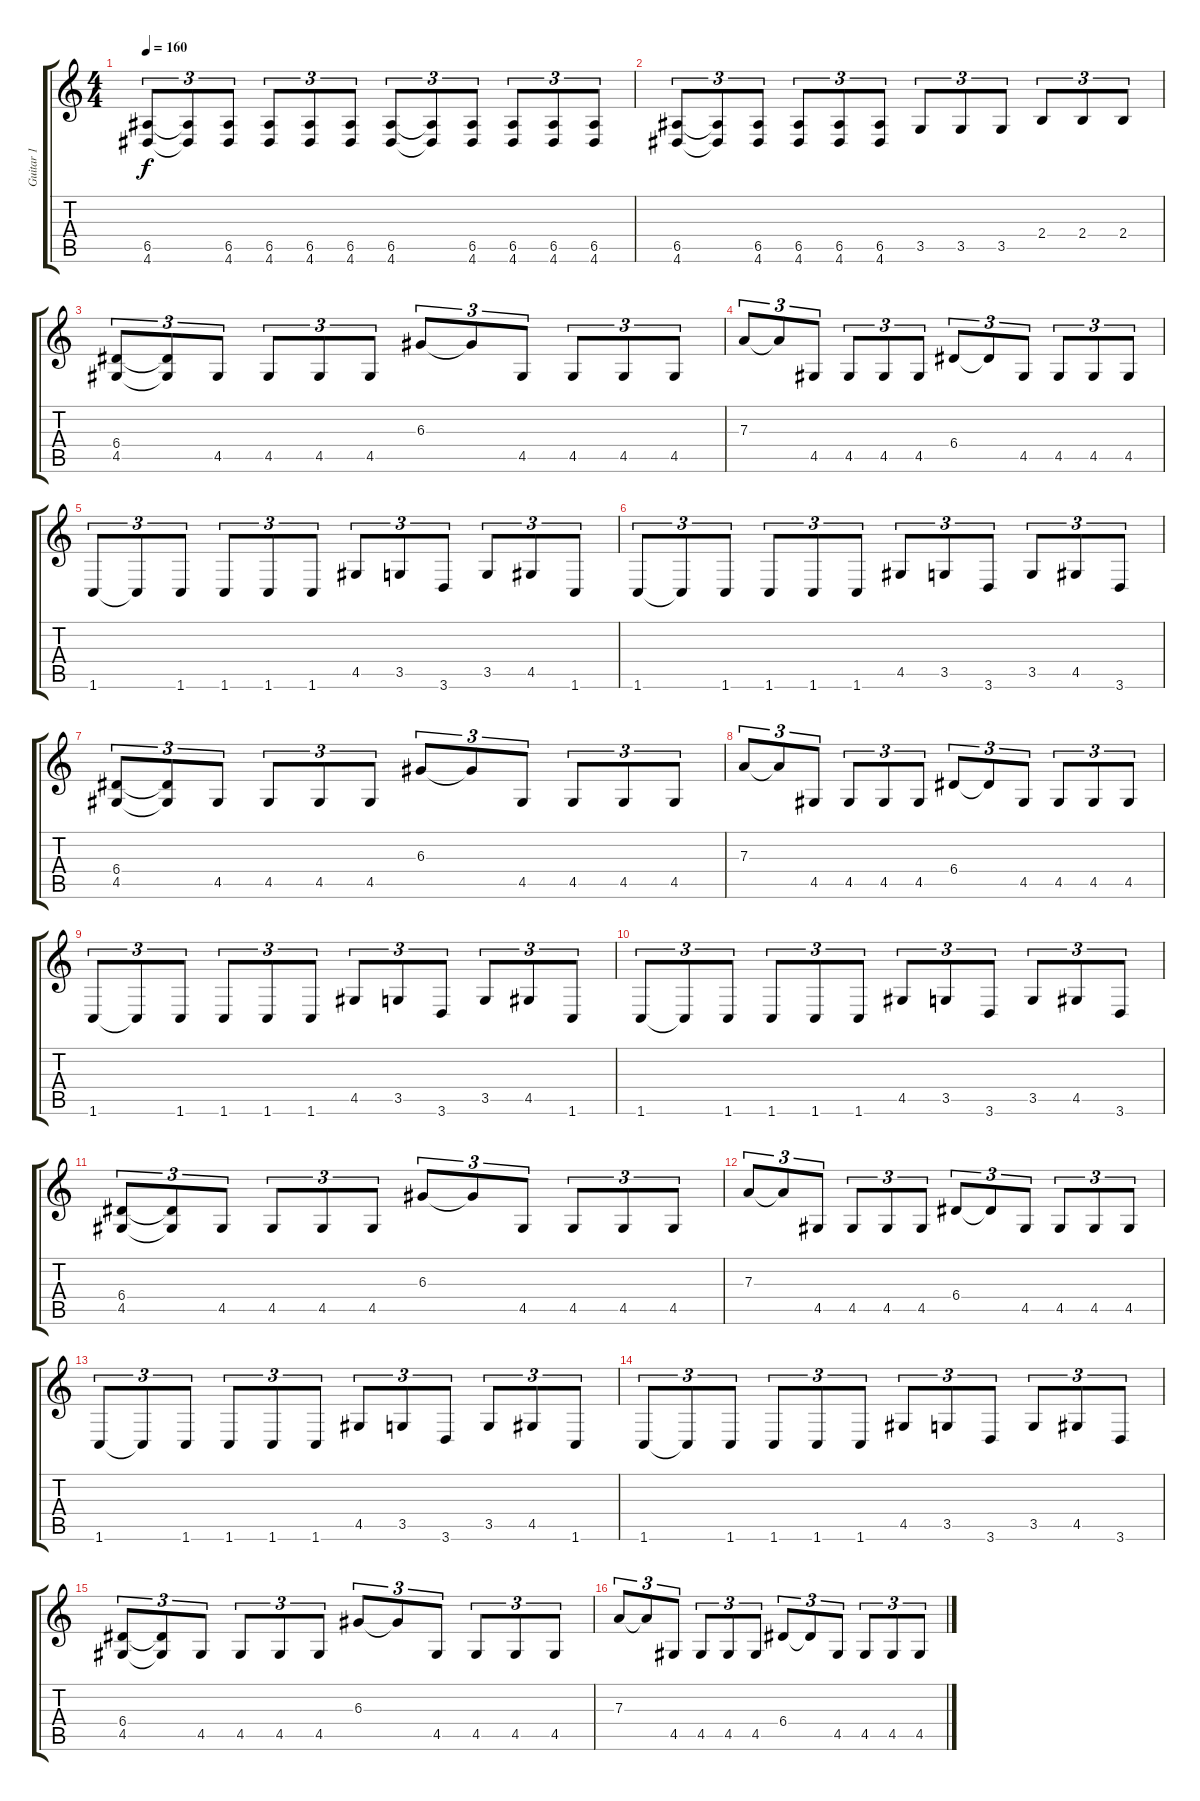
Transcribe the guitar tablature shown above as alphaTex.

\track ("Guitar 1" "Guitar 1") {instrument distortionguitar}
\staff {score tabs}
\tuning (B3 Gb3 D3 A2 E2 B1) {hide}
\ts (4 4)
\tempo 160
\clef g2
\ks c
(6.5 4.6).8{tu (3 2) dy f} (6.5{t} 4.6{t}).8{tu (3 2)} (6.5 4.6).8{tu (3 2)} (6.5 4.6).8{tu (3 2)} (6.5 4.6).8{tu (3 2)} (6.5 4.6).8{tu (3 2)} (6.5 4.6).8{tu (3 2)} (6.5{t} 4.6{t}).8{tu (3 2)} (6.5 4.6).8{tu (3 2)} (6.5 4.6).8{tu (3 2)} (6.5 4.6).8{tu (3 2)} (6.5 4.6).8{tu (3 2)} |
(6.5 4.6).8{tu (3 2)} (6.5{t} 4.6{t}).8{tu (3 2)} (6.5 4.6).8{tu (3 2)} (6.5 4.6).8{tu (3 2)} (6.5 4.6).8{tu (3 2)} (6.5 4.6).8{tu (3 2)} 3.5.8{tu (3 2)} 3.5.8{tu (3 2)} 3.5.8{tu (3 2)} 2.4.8{tu (3 2)} 2.4.8{tu (3 2)} 2.4.8{tu (3 2)} |
(6.4 4.5).8{tu (3 2)} (6.4{t} 4.5{t}).8{tu (3 2)} 4.5.8{tu (3 2)} 4.5.8{tu (3 2)} 4.5.8{tu (3 2)} 4.5.8{tu (3 2)} 6.3.8{tu (3 2)} 6.3{t}.8{tu (3 2)} 4.5.8{tu (3 2)} 4.5.8{tu (3 2)} 4.5.8{tu (3 2)} 4.5.8{tu (3 2)} |
7.3.8{tu (3 2)} 7.3{t}.8{tu (3 2)} 4.5.8{tu (3 2)} 4.5.8{tu (3 2)} 4.5.8{tu (3 2)} 4.5.8{tu (3 2)} 6.4.8{tu (3 2)} 6.4{t}.8{tu (3 2)} 4.5.8{tu (3 2)} 4.5.8{tu (3 2)} 4.5.8{tu (3 2)} 4.5.8{tu (3 2)} |
1.6.8{tu (3 2)} 1.6{t}.8{tu (3 2)} 1.6.8{tu (3 2)} 1.6.8{tu (3 2)} 1.6.8{tu (3 2)} 1.6.8{tu (3 2)} 4.5.8{tu (3 2)} 3.5.8{tu (3 2)} 3.6.8{tu (3 2)} 3.5.8{tu (3 2)} 4.5.8{tu (3 2)} 1.6.8{tu (3 2)} |
1.6.8{tu (3 2)} 1.6{t}.8{tu (3 2)} 1.6.8{tu (3 2)} 1.6.8{tu (3 2)} 1.6.8{tu (3 2)} 1.6.8{tu (3 2)} 4.5.8{tu (3 2)} 3.5.8{tu (3 2)} 3.6.8{tu (3 2)} 3.5.8{tu (3 2)} 4.5.8{tu (3 2)} 3.6.8{tu (3 2)} |
(6.4 4.5).8{tu (3 2)} (6.4{t} 4.5{t}).8{tu (3 2)} 4.5.8{tu (3 2)} 4.5.8{tu (3 2)} 4.5.8{tu (3 2)} 4.5.8{tu (3 2)} 6.3.8{tu (3 2)} 6.3{t}.8{tu (3 2)} 4.5.8{tu (3 2)} 4.5.8{tu (3 2)} 4.5.8{tu (3 2)} 4.5.8{tu (3 2)} |
7.3.8{tu (3 2)} 7.3{t}.8{tu (3 2)} 4.5.8{tu (3 2)} 4.5.8{tu (3 2)} 4.5.8{tu (3 2)} 4.5.8{tu (3 2)} 6.4.8{tu (3 2)} 6.4{t}.8{tu (3 2)} 4.5.8{tu (3 2)} 4.5.8{tu (3 2)} 4.5.8{tu (3 2)} 4.5.8{tu (3 2)} |
1.6.8{tu (3 2)} 1.6{t}.8{tu (3 2)} 1.6.8{tu (3 2)} 1.6.8{tu (3 2)} 1.6.8{tu (3 2)} 1.6.8{tu (3 2)} 4.5.8{tu (3 2)} 3.5.8{tu (3 2)} 3.6.8{tu (3 2)} 3.5.8{tu (3 2)} 4.5.8{tu (3 2)} 1.6.8{tu (3 2)} |
1.6.8{tu (3 2)} 1.6{t}.8{tu (3 2)} 1.6.8{tu (3 2)} 1.6.8{tu (3 2)} 1.6.8{tu (3 2)} 1.6.8{tu (3 2)} 4.5.8{tu (3 2)} 3.5.8{tu (3 2)} 3.6.8{tu (3 2)} 3.5.8{tu (3 2)} 4.5.8{tu (3 2)} 3.6.8{tu (3 2)} |
(6.4 4.5).8{tu (3 2)} (6.4{t} 4.5{t}).8{tu (3 2)} 4.5.8{tu (3 2)} 4.5.8{tu (3 2)} 4.5.8{tu (3 2)} 4.5.8{tu (3 2)} 6.3.8{tu (3 2)} 6.3{t}.8{tu (3 2)} 4.5.8{tu (3 2)} 4.5.8{tu (3 2)} 4.5.8{tu (3 2)} 4.5.8{tu (3 2)} |
7.3.8{tu (3 2)} 7.3{t}.8{tu (3 2)} 4.5.8{tu (3 2)} 4.5.8{tu (3 2)} 4.5.8{tu (3 2)} 4.5.8{tu (3 2)} 6.4.8{tu (3 2)} 6.4{t}.8{tu (3 2)} 4.5.8{tu (3 2)} 4.5.8{tu (3 2)} 4.5.8{tu (3 2)} 4.5.8{tu (3 2)} |
1.6.8{tu (3 2)} 1.6{t}.8{tu (3 2)} 1.6.8{tu (3 2)} 1.6.8{tu (3 2)} 1.6.8{tu (3 2)} 1.6.8{tu (3 2)} 4.5.8{tu (3 2)} 3.5.8{tu (3 2)} 3.6.8{tu (3 2)} 3.5.8{tu (3 2)} 4.5.8{tu (3 2)} 1.6.8{tu (3 2)} |
1.6.8{tu (3 2)} 1.6{t}.8{tu (3 2)} 1.6.8{tu (3 2)} 1.6.8{tu (3 2)} 1.6.8{tu (3 2)} 1.6.8{tu (3 2)} 4.5.8{tu (3 2)} 3.5.8{tu (3 2)} 3.6.8{tu (3 2)} 3.5.8{tu (3 2)} 4.5.8{tu (3 2)} 3.6.8{tu (3 2)} |
(6.4 4.5).8{tu (3 2)} (6.4{t} 4.5{t}).8{tu (3 2)} 4.5.8{tu (3 2)} 4.5.8{tu (3 2)} 4.5.8{tu (3 2)} 4.5.8{tu (3 2)} 6.3.8{tu (3 2)} 6.3{t}.8{tu (3 2)} 4.5.8{tu (3 2)} 4.5.8{tu (3 2)} 4.5.8{tu (3 2)} 4.5.8{tu (3 2)} |
7.3.8{tu (3 2)} 7.3{t}.8{tu (3 2)} 4.5.8{tu (3 2)} 4.5.8{tu (3 2)} 4.5.8{tu (3 2)} 4.5.8{tu (3 2)} 6.4.8{tu (3 2)} 6.4{t}.8{tu (3 2)} 4.5.8{tu (3 2)} 4.5.8{tu (3 2)} 4.5.8{tu (3 2)} 4.5.8{tu (3 2)}
